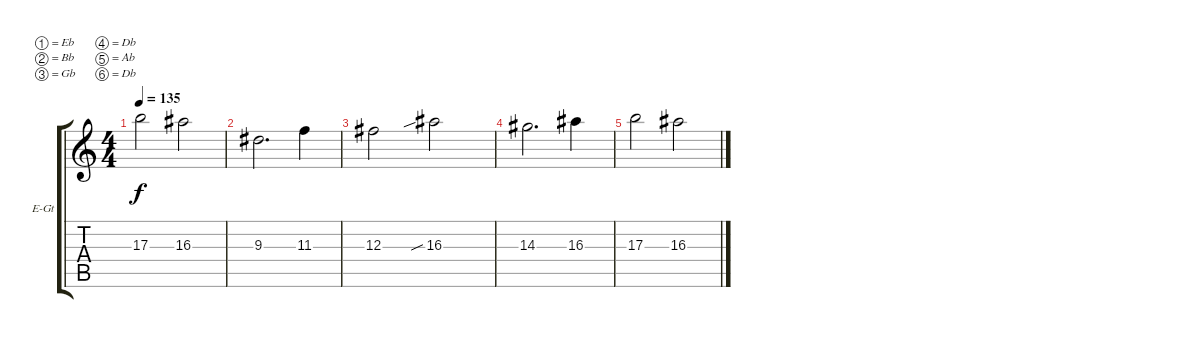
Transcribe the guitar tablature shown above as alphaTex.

\bracketExtendMode groupsimilarinstruments
\firstSystemTrackNameOrientation horizontal
\otherSystemsTrackNameOrientation horizontal
\track ("Electric Guitar" "E-Gt") {instrument distortionguitar}
\staff {score tabs}
\tuning (Eb4 Bb3 Gb3 Db3 Ab2 Db2)
\ts (4 4)
\tempo 135
\clef g2
\scale
0.333333
\ks c
17.3.2{dy f} 16.3.2 |
\scale
0.333333 9.3.2{d} 11.3.4 |
\scale
0.333333 12.3.2 16.3{sib}.2 |
\scale
0.333333 14.3.2{d} 16.3.4 |
\scale
0.333333 17.3.2 16.3.2 |
\scale
0.333333 |
\scale
0.333333 |
\scale
0.333333 |
\scale
0.333333 |
\scale
0.333333 |
\scale
0.333333 |
\scale
0.333333 |
\scale
0.333333 |
\scale
0.333333 |
\scale
0.333333 |
\scale
0.333333
